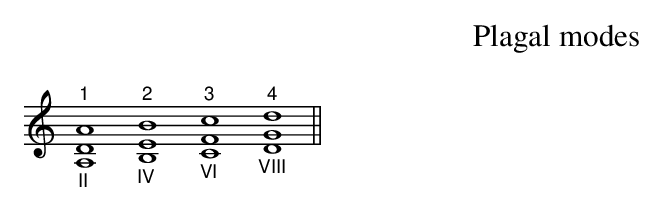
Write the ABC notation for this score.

X:1
T:Plagal modes
M:none
L:1/1
K:C
"^1" "_II"   [A,DA]\
"^2" "_IV"   [B,EB]\
"^3" "_VI"   [CFc]\
"^4" "_VIII" [DGd]||
